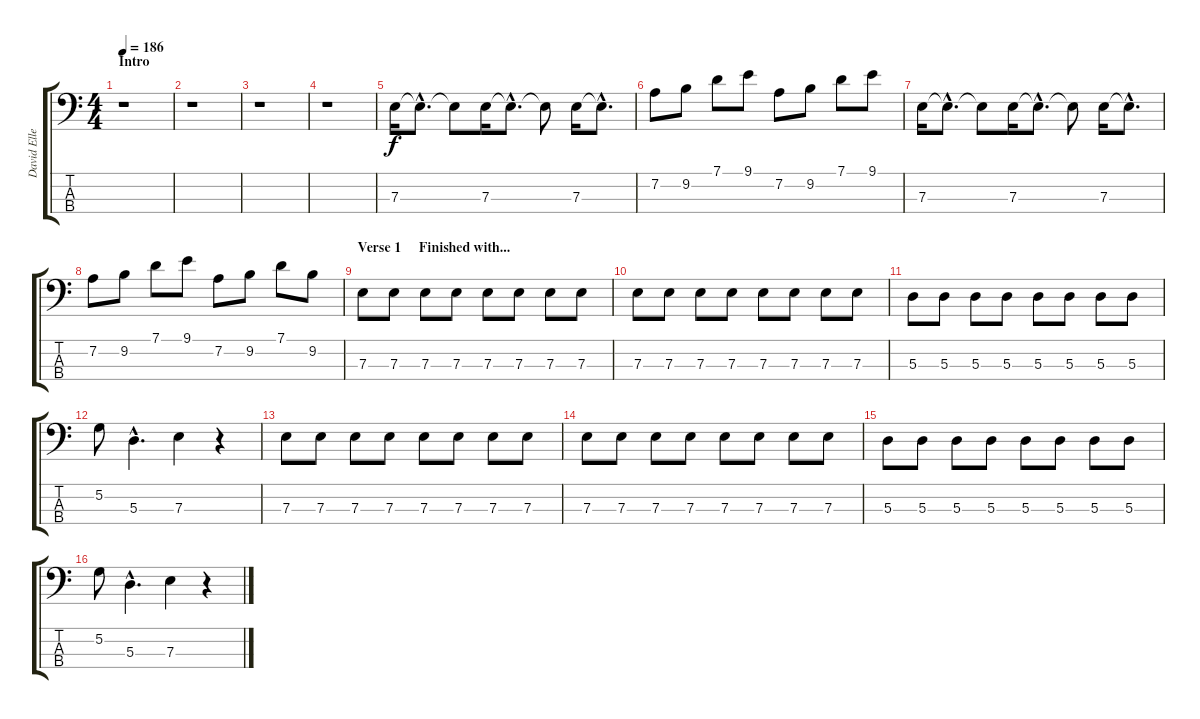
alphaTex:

\track ("David Ellefson [Bass]" "David Elle") {instrument electricbassfinger}
\staff {score tabs}
\tuning (G2 D2 A1 E1) {hide}
\ts (4 4)
\section ("" "Intro")
\tempo 186
\clef f4
\ks c
r.1{dy f instrument electricbassfinger} |
r.1 |
r.1 |
r.1 |
7.3.16 7.3{hac t}.8{d} 7.3{t}.8 7.3.16 7.3{hac t}.8{d} 7.3{t}.8 7.3.16 7.3{hac t}.8{d} |
7.2.8{instrument electricbasspick} 9.2.8 7.1.8 9.1.8 7.2.8 9.2.8 7.1.8 9.1.8 |
7.3.16{instrument electricbassfinger} 7.3{hac t}.8{d} 7.3{t}.8 7.3.16 7.3{hac t}.8{d} 7.3{t}.8 7.3.16 7.3{hac t}.8{d} |
7.2.8{instrument electricbasspick} 9.2.8 7.1.8 9.1.8 7.2.8 9.2.8 7.1.8 9.2.8 |
\section ("" "Verse 1     Finished with...")
7.3.8{instrument electricbassfinger} 7.3.8 7.3.8 7.3.8 7.3.8 7.3.8 7.3.8 7.3.8 |
7.3.8 7.3.8 7.3.8 7.3.8 7.3.8 7.3.8 7.3.8 7.3.8 |
5.3.8 5.3.8 5.3.8 5.3.8 5.3.8 5.3.8 5.3.8 5.3.8 |
5.2.8 5.3{hac}.4{d} 7.3.4 r.4 |
7.3.8 7.3.8 7.3.8 7.3.8 7.3.8 7.3.8 7.3.8 7.3.8 |
7.3.8 7.3.8 7.3.8 7.3.8 7.3.8 7.3.8 7.3.8 7.3.8 |
5.3.8 5.3.8 5.3.8 5.3.8 5.3.8 5.3.8 5.3.8 5.3.8 |
5.2.8 5.3{hac}.4{d} 7.3.4 r.4
